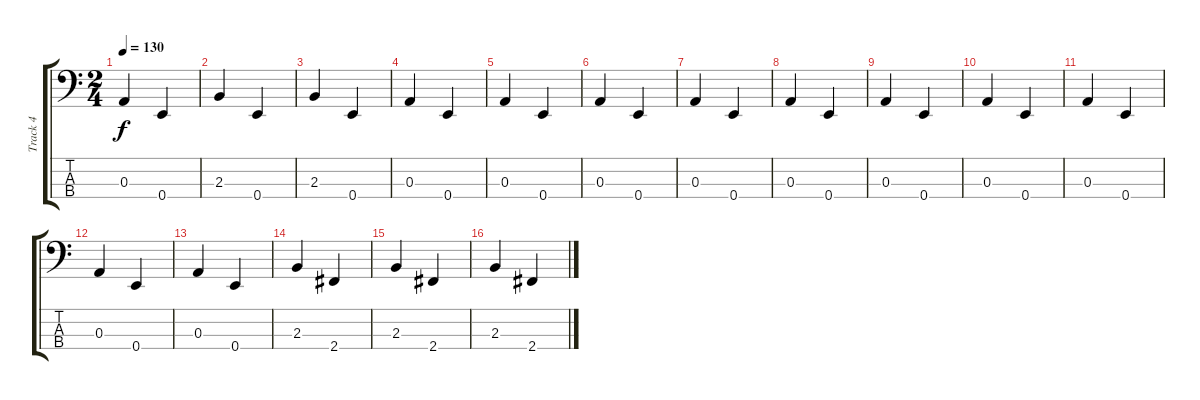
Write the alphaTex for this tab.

\track ("Track 4" "Track 4") {instrument electricbassfinger}
\staff {score tabs}
\tuning (G2 D2 A1 E1) {hide}
\ts (2 4)
\tempo 130
\clef f4
\ks c
0.3.4{dy f} 0.4.4 |
2.3.4 0.4.4 |
2.3.4 0.4.4 |
0.3.4 0.4.4 |
0.3.4 0.4.4 |
0.3.4 0.4.4 |
0.3.4 0.4.4 |
0.3.4 0.4.4 |
0.3.4 0.4.4 |
0.3.4 0.4.4 |
0.3.4 0.4.4 |
0.3.4 0.4.4 |
0.3.4 0.4.4 |
2.3.4 2.4.4 |
2.3.4 2.4.4 |
2.3.4 2.4.4
